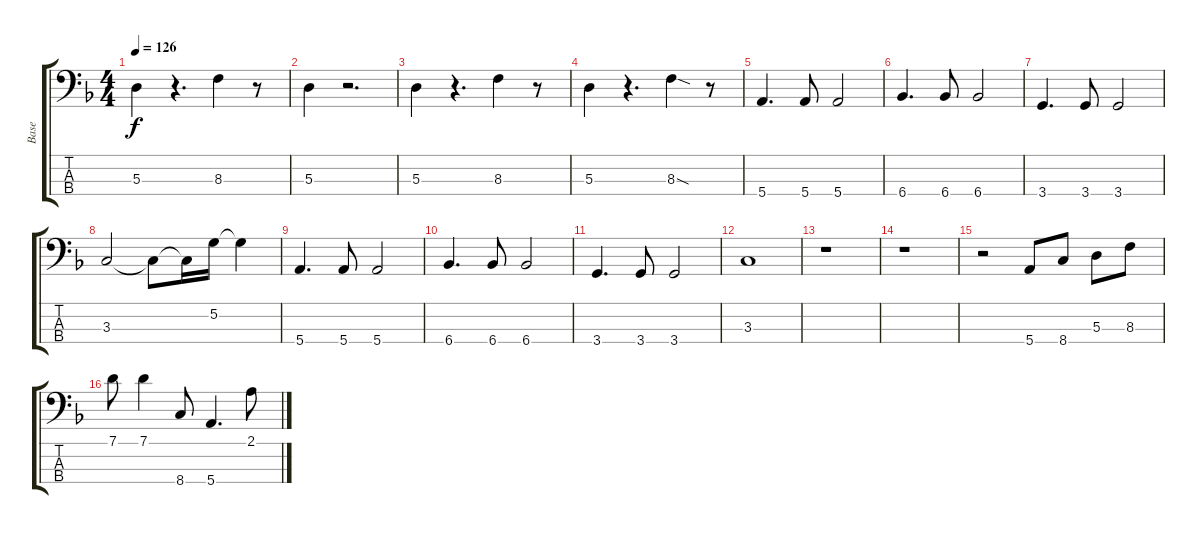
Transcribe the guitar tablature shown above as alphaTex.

\track ("Base" "Base") {instrument electricbassfinger}
\staff {score tabs}
\tuning (G2 D2 A1 E1) {hide}
\ts (4 4)
\tempo 126
\clef f4
\ks dminor
5.3.4{dy f} r.4{d} 8.3.4 r.8 |
5.3.4 r.2{d} |
5.3.4 r.4{d} 8.3.4 r.8 |
5.3.4 r.4{d} 8.3{sod}.4 r.8 |
5.4.4{d} 5.4.8 5.4.2 |
6.4.4{d} 6.4.8 6.4.2 |
3.4.4{d} 3.4.8 3.4.2 |
3.3.2 3.3{t}.8 3.3{t}.16 5.2.16 5.2{t}.4 |
5.4.4{d} 5.4.8 5.4.2 |
6.4.4{d} 6.4.8 6.4.2 |
3.4.4{d} 3.4.8 3.4.2 |
3.3.1 |
r.1 |
r.1 |
r.2 5.4.8 8.4.8 5.3.8 8.3.8 |
7.1.8 7.1.4 8.4.8 5.4.4{d} 2.1.8
